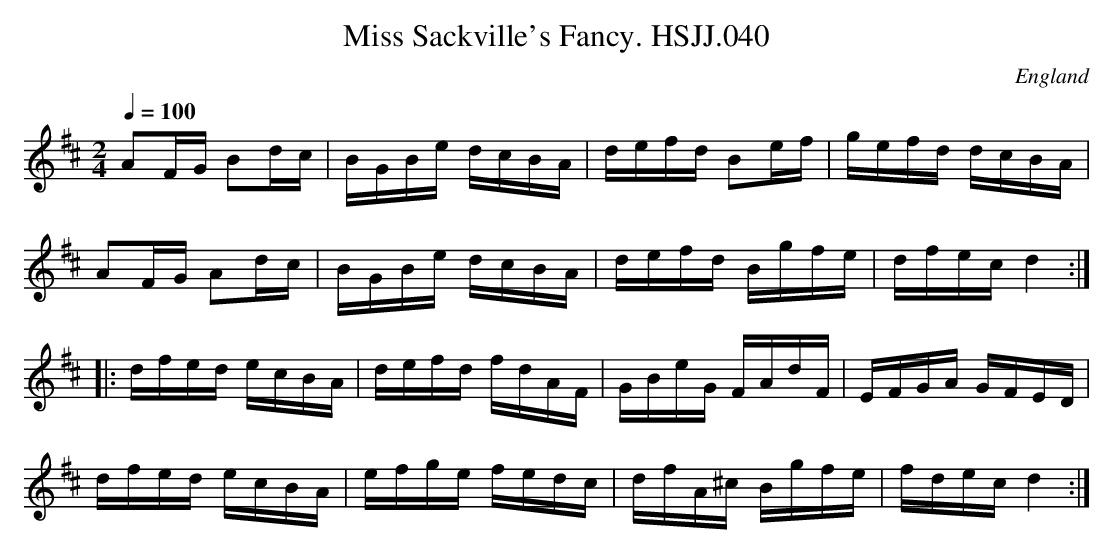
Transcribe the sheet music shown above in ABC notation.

X:1
T:Miss Sackville's Fancy. HSJJ.040
L:1/16
M:2/4
O:England
Q:1/4=100
K:D
A2FG B2dc|BGBe dcBA|defd B2ef|gefd dcBA|!
A2FG A2dc|BGBe dcBA|defd Bgfe|dfecd4:|!
|:dfed ecBA|defd fdAF|GBeG FAdF|EFGA GFED|!
dfed ecBA|efge fedc|dfA^c Bgfe|fdecd4:|
